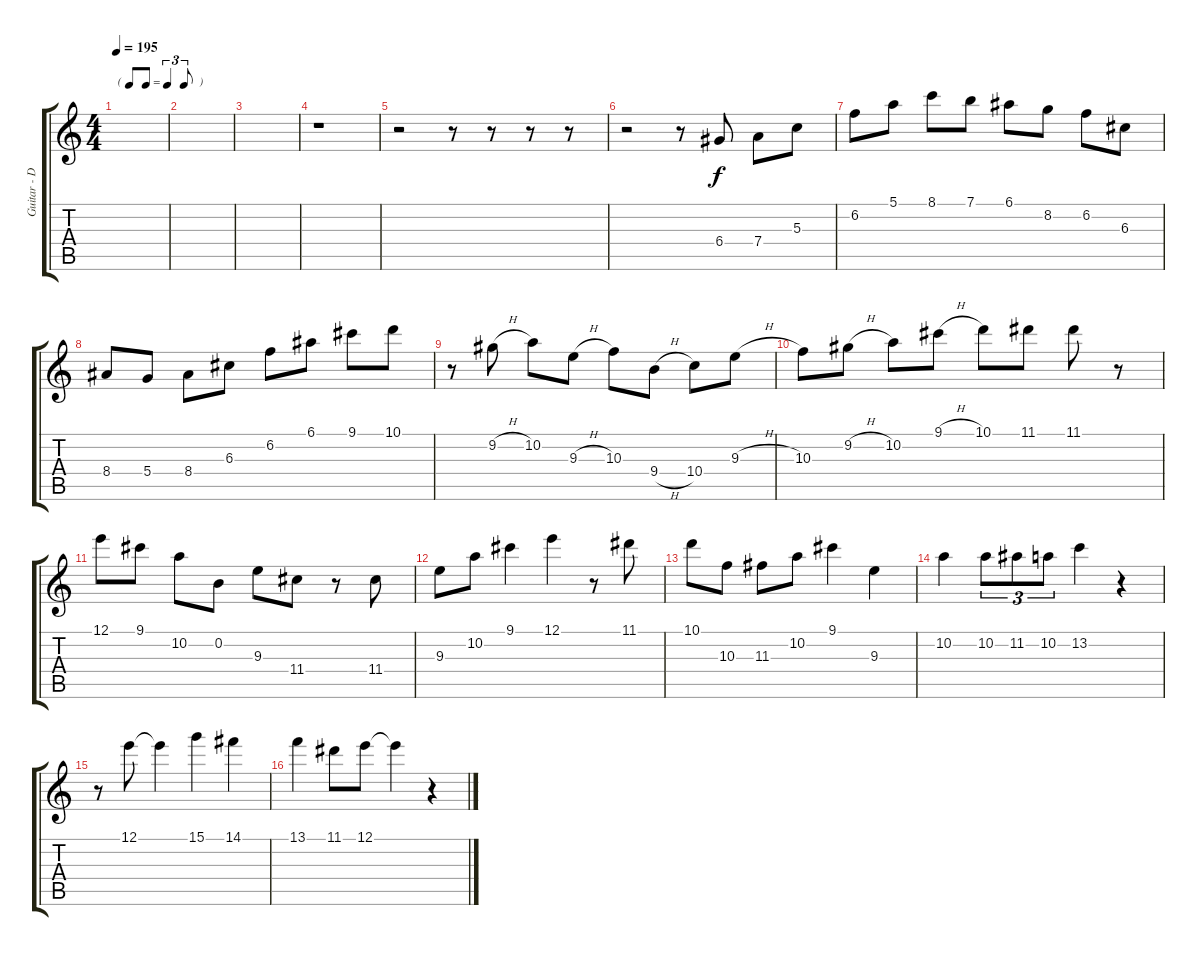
\track ("Guitar - Django" "Guitar - D") {instrument acousticguitarsteel}
\staff {score tabs}
\tuning (E4 B3 G3 D3 A2 E2) {hide}
\ts (4 4)
\tf triplet8th
\tempo 195
\clef g2
\ks c
|
|
|
r.1 |
r.2 r.8 r.8 r.8 r.8 |
r.2 r.8 6.4.8 7.4.8 5.3.8 |
6.2.8 5.1.8 8.1.8 7.1.8 6.1.8 8.2.8 6.2.8 6.3.8 |
8.4.8 5.4.8 8.4.8 6.3.8 6.2.8 6.1.8 9.1.8 10.1.8 |
r.8 9.2{h}.8 10.2.8 9.3{h}.8 10.3.8 9.4{h}.8 10.4.8 9.3{h}.8 |
10.3.8 9.2{h}.8 10.2.8 9.1{h}.8 10.1.8 11.1.8 11.1.8 r.8 |
12.1.8 9.1.8 10.2.8 0.2.8 9.3.8 11.4.8 r.8 11.4.8 |
9.3.8 10.2.8 9.1.4 12.1.4 r.8 11.1.8 |
10.1.8 10.3.8 11.3.8 10.2.8 9.1.4 9.3.4 |
10.2.4 10.2.8{tu (3 2)} 11.2.8{tu (3 2)} 10.2.8{tu (3 2)} 13.2.4 r.4 |
r.8 12.1.8 12.1{t}.4 15.1.4 14.1.4 |
13.1.4 11.1.8 12.1.8 12.1{t}.4 r.4
